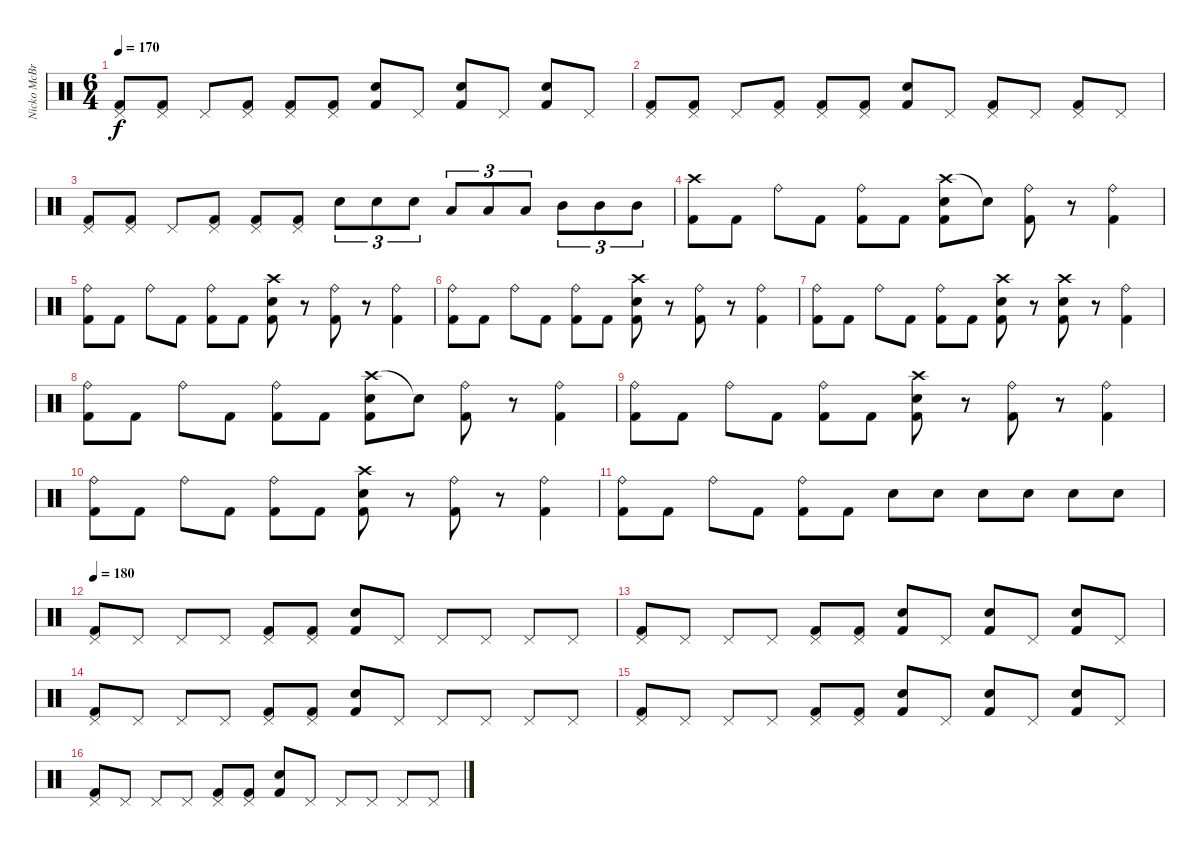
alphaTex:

\track ("Nicko McBrain" "Nicko McBr") {instrument percussion}
\staff {score}
\articulation defaults
\ts (6 4)
\tempo 170
\clef neutral
\ks c
("Pedal Hi-Hat (hit)" "Kick (hit) 2").8{dy f} ("Pedal Hi-Hat (hit)" "Kick (hit) 2").8 "Pedal Hi-Hat (hit)".8 ("Pedal Hi-Hat (hit)" "Kick (hit) 2").8 ("Pedal Hi-Hat (hit)" "Kick (hit) 2").8 ("Pedal Hi-Hat (hit)" "Kick (hit) 2").8 ("Snare (hit) 2" "Kick (hit) 2").8 "Pedal Hi-Hat (hit)".8 ("Snare (hit) 2" "Kick (hit) 2").8 "Pedal Hi-Hat (hit)".8 ("Snare (hit) 2" "Kick (hit) 2").8 "Pedal Hi-Hat (hit)".8 |
("Pedal Hi-Hat (hit)" "Kick (hit) 2").8 ("Pedal Hi-Hat (hit)" "Kick (hit) 2").8 "Pedal Hi-Hat (hit)".8 ("Pedal Hi-Hat (hit)" "Kick (hit) 2").8 ("Pedal Hi-Hat (hit)" "Kick (hit) 2").8 ("Pedal Hi-Hat (hit)" "Kick (hit) 2").8 ("Snare (hit) 2" "Kick (hit) 2").8 "Pedal Hi-Hat (hit)".8 ("Pedal Hi-Hat (hit)" "Kick (hit) 2").8 "Pedal Hi-Hat (hit)".8 ("Pedal Hi-Hat (hit)" "Kick (hit) 2").8 "Pedal Hi-Hat (hit)".8 |
("Pedal Hi-Hat (hit)" "Kick (hit) 2").8 ("Pedal Hi-Hat (hit)" "Kick (hit) 2").8 "Pedal Hi-Hat (hit)".8 ("Pedal Hi-Hat (hit)" "Kick (hit) 2").8 ("Pedal Hi-Hat (hit)" "Kick (hit) 2").8 ("Pedal Hi-Hat (hit)" "Kick (hit) 2").8 "Snare (hit) 2".8{tu (3 2)} "Snare (hit) 2".8{tu (3 2)} "Snare (hit) 2".8{tu (3 2)} "Low Tom (hit)".8{tu (3 2)} "Low Tom (hit)".8{tu (3 2)} "Low Tom (hit)".8{tu (3 2)} "Mid Tom (hit)".8{tu (3 2)} "Mid Tom (hit)".8{tu (3 2)} "Mid Tom (hit)".8{tu (3 2)} |
("Crash high (hit)" "Kick (hit) 2").8 "Kick (hit) 2".8 "Ride (bell)".8 "Kick (hit) 2".8 ("Ride (bell)" "Kick (hit) 2").8 "Kick (hit) 2".8 ("Crash high (hit)" "Snare (hit) 2" "Kick (hit) 2").8 "Snare (hit) 2"{t}.8 ("Ride (bell)" "Kick (hit) 2").8 r.8 ("Ride (bell)" "Kick (hit) 2").4 |
("Ride (bell)" "Kick (hit) 2").8 "Kick (hit) 2".8 "Ride (bell)".8 "Kick (hit) 2".8 ("Ride (bell)" "Kick (hit) 2").8 "Kick (hit) 2".8 ("Crash high (hit)" "Snare (hit) 2" "Kick (hit) 2").8 r.8 ("Ride (bell)" "Kick (hit) 2").8 r.8 ("Ride (bell)" "Kick (hit) 2").4 |
("Ride (bell)" "Kick (hit) 2").8 "Kick (hit) 2".8 "Ride (bell)".8 "Kick (hit) 2".8 ("Ride (bell)" "Kick (hit) 2").8 "Kick (hit) 2".8 ("Snare (hit) 2" "Crash high (hit)" "Kick (hit) 2").8 r.8 ("Ride (bell)" "Kick (hit) 2").8 r.8 ("Ride (bell)" "Kick (hit) 2").4 |
("Ride (bell)" "Kick (hit) 2").8 "Kick (hit) 2".8 "Ride (bell)".8 "Kick (hit) 2".8 ("Ride (bell)" "Kick (hit) 2").8 "Kick (hit) 2".8 ("Crash high (hit)" "Snare (hit) 2" "Kick (hit) 2").8 r.8 ("Snare (hit) 2" "Crash high (hit)" "Kick (hit) 2").8 r.8 ("Ride (bell)" "Kick (hit) 2").4 |
("Ride (bell)" "Kick (hit) 2").8 "Kick (hit) 2".8 "Ride (bell)".8 "Kick (hit) 2".8 ("Ride (bell)" "Kick (hit) 2").8 "Kick (hit) 2".8 ("Crash high (hit)" "Snare (hit) 2" "Kick (hit) 2").8 "Snare (hit) 2"{t}.8 ("Ride (bell)" "Kick (hit) 2").8 r.8 ("Ride (bell)" "Kick (hit) 2").4 |
("Ride (bell)" "Kick (hit) 2").8 "Kick (hit) 2".8 "Ride (bell)".8 "Kick (hit) 2".8 ("Ride (bell)" "Kick (hit) 2").8 "Kick (hit) 2".8 ("Crash high (hit)" "Snare (hit) 2" "Kick (hit) 2").8 r.8 ("Ride (bell)" "Kick (hit) 2").8 r.8 ("Ride (bell)" "Kick (hit) 2").4 |
("Ride (bell)" "Kick (hit) 2").8 "Kick (hit) 2".8 "Ride (bell)".8 "Kick (hit) 2".8 ("Ride (bell)" "Kick (hit) 2").8 "Kick (hit) 2".8 ("Snare (hit) 2" "Crash high (hit)" "Kick (hit) 2").8 r.8 ("Ride (bell)" "Kick (hit) 2").8 r.8 ("Ride (bell)" "Kick (hit) 2").4 |
("Ride (bell)" "Kick (hit) 2").8 "Kick (hit) 2".8 "Ride (bell)".8 "Kick (hit) 2".8 ("Ride (bell)" "Kick (hit) 2").8 "Kick (hit) 2".8 "Snare (hit) 2".8 "Snare (hit) 2".8 "Snare (hit) 2".8 "Snare (hit) 2".8 "Snare (hit) 2".8 "Snare (hit) 2".8 |
\tempo 180
("Pedal Hi-Hat (hit)" "Kick (hit) 2").8 "Pedal Hi-Hat (hit)".8 "Pedal Hi-Hat (hit)".8 "Pedal Hi-Hat (hit)".8 ("Pedal Hi-Hat (hit)" "Kick (hit) 2").8 ("Pedal Hi-Hat (hit)" "Kick (hit) 2").8 ("Snare (hit) 2" "Kick (hit) 2").8 "Pedal Hi-Hat (hit)".8 "Pedal Hi-Hat (hit)".8 "Pedal Hi-Hat (hit)".8 "Pedal Hi-Hat (hit)".8 "Pedal Hi-Hat (hit)".8 |
("Pedal Hi-Hat (hit)" "Kick (hit) 2").8 "Pedal Hi-Hat (hit)".8 "Pedal Hi-Hat (hit)".8 "Pedal Hi-Hat (hit)".8 ("Pedal Hi-Hat (hit)" "Kick (hit) 2").8 ("Pedal Hi-Hat (hit)" "Kick (hit) 2").8 ("Snare (hit) 2" "Kick (hit) 2").8 "Pedal Hi-Hat (hit)".8 ("Snare (hit) 2" "Kick (hit) 2").8 "Pedal Hi-Hat (hit)".8 ("Snare (hit) 2" "Kick (hit) 2").8 "Pedal Hi-Hat (hit)".8 |
("Pedal Hi-Hat (hit)" "Kick (hit) 2").8 "Pedal Hi-Hat (hit)".8 "Pedal Hi-Hat (hit)".8 "Pedal Hi-Hat (hit)".8 ("Pedal Hi-Hat (hit)" "Kick (hit) 2").8 ("Pedal Hi-Hat (hit)" "Kick (hit) 2").8 ("Snare (hit) 2" "Kick (hit) 2").8 "Pedal Hi-Hat (hit)".8 "Pedal Hi-Hat (hit)".8 "Pedal Hi-Hat (hit)".8 "Pedal Hi-Hat (hit)".8 "Pedal Hi-Hat (hit)".8 |
("Pedal Hi-Hat (hit)" "Kick (hit) 2").8 "Pedal Hi-Hat (hit)".8 "Pedal Hi-Hat (hit)".8 "Pedal Hi-Hat (hit)".8 ("Pedal Hi-Hat (hit)" "Kick (hit) 2").8 ("Pedal Hi-Hat (hit)" "Kick (hit) 2").8 ("Snare (hit) 2" "Kick (hit) 2").8 "Pedal Hi-Hat (hit)".8 ("Snare (hit) 2" "Kick (hit) 2").8 "Pedal Hi-Hat (hit)".8 ("Snare (hit) 2" "Kick (hit) 2").8 "Pedal Hi-Hat (hit)".8 |
("Pedal Hi-Hat (hit)" "Kick (hit) 2").8 "Pedal Hi-Hat (hit)".8 "Pedal Hi-Hat (hit)".8 "Pedal Hi-Hat (hit)".8 ("Pedal Hi-Hat (hit)" "Kick (hit) 2").8 ("Pedal Hi-Hat (hit)" "Kick (hit) 2").8 ("Snare (hit) 2" "Kick (hit) 2").8 "Pedal Hi-Hat (hit)".8 "Pedal Hi-Hat (hit)".8 "Pedal Hi-Hat (hit)".8 "Pedal Hi-Hat (hit)".8 "Pedal Hi-Hat (hit)".8
